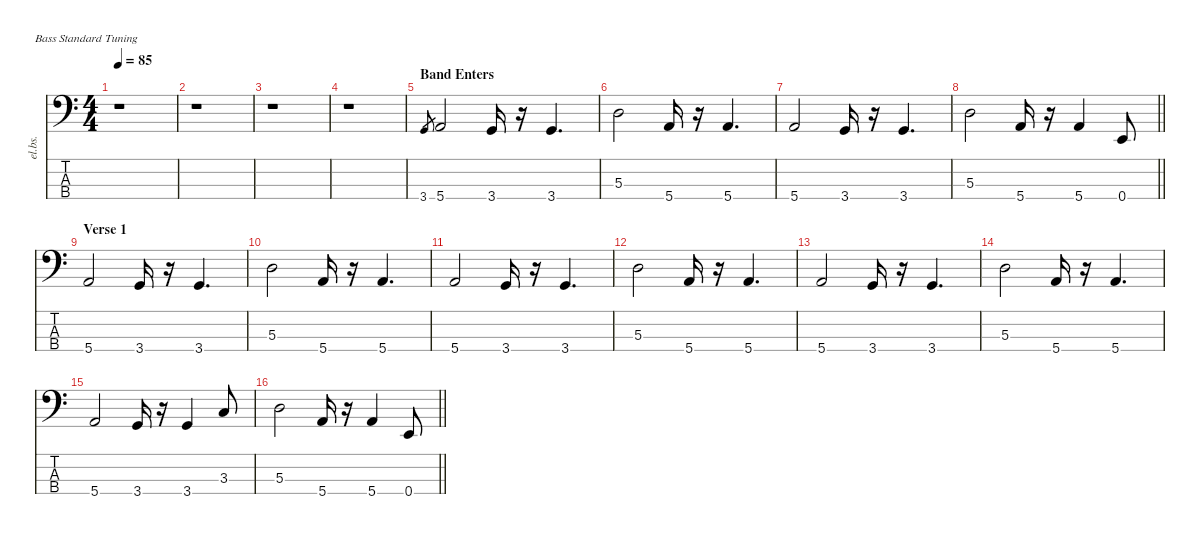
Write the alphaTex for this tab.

\defaultSystemsLayout 4
\hideDynamics
\bracketExtendMode nobrackets
\otherSystemsTrackNameOrientation horizontal
\track ("Bass" "el.bs.") {defaultSystemsLayout 8 instrument electricbassfinger}
\staff {score tabs}
\tuning (G2 D2 A1 E1)
\ts (4 4)
\beaming (8 2 2 2 2)
\tempo 85
\clef f4
\ks c
r.1{dy mf instrument electricbassfinger} |
r.1 |
r.1 |
r.1 |
\section ("" "Band Enters")
3.4.8{gr} 5.4.2{dy f} 3.4.16 r.16 3.4.4{d} |
5.3.2 5.4.16 r.16 5.4.4{d} |
5.4.2 3.4.16 r.16 3.4.4{d} |
\barLineRight lightlight
5.3.2 5.4.16 r.16 5.4.4 0.4.8 |
\section ("" "Verse 1")
5.4.2 3.4.16 r.16 3.4.4{d} |
5.3.2 5.4.16 r.16 5.4.4{d} |
5.4.2 3.4.16 r.16 3.4.4{d} |
5.3.2 5.4.16 r.16 5.4.4{d} |
5.4.2 3.4.16 r.16 3.4.4{d} |
5.3.2 5.4.16 r.16 5.4.4{d} |
5.4.2 3.4.16 r.16 3.4.4 3.3.8 |
\barLineRight lightlight
5.3.2 5.4.16 r.16 5.4.4 0.4.8
